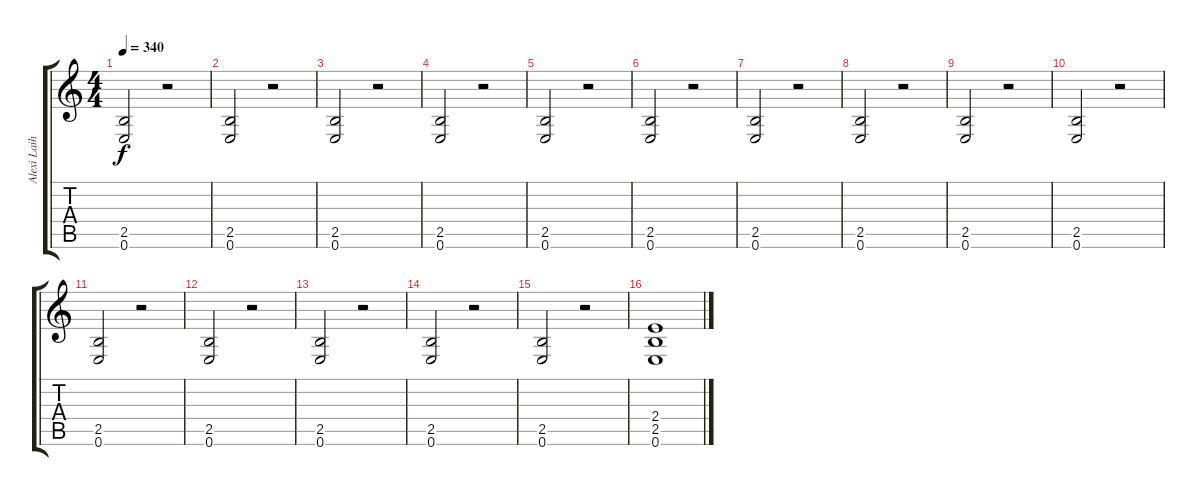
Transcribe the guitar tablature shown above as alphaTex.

\track ("Alexi Laiho Rythm" "Alexi Laih") {instrument overdrivenguitar}
\staff {score tabs}
\tuning (E4 B3 G3 D3 A2 E2) {hide}
\ts (4 4)
\tempo 340
\clef g2
\ks c
(2.5 0.6).2{dy f} r.2 |
(2.5 0.6).2 r.2 |
(2.5 0.6).2 r.2 |
(2.5 0.6).2 r.2 |
(2.5 0.6).2 r.2 |
(2.5 0.6).2 r.2 |
(2.5 0.6).2 r.2 |
(2.5 0.6).2 r.2 |
(2.5 0.6).2 r.2 |
(2.5 0.6).2 r.2 |
(2.5 0.6).2 r.2 |
(2.5 0.6).2 r.2 |
(2.5 0.6).2 r.2 |
(2.5 0.6).2 r.2 |
(2.5 0.6).2 r.2 |
(2.4 2.5 0.6).1
